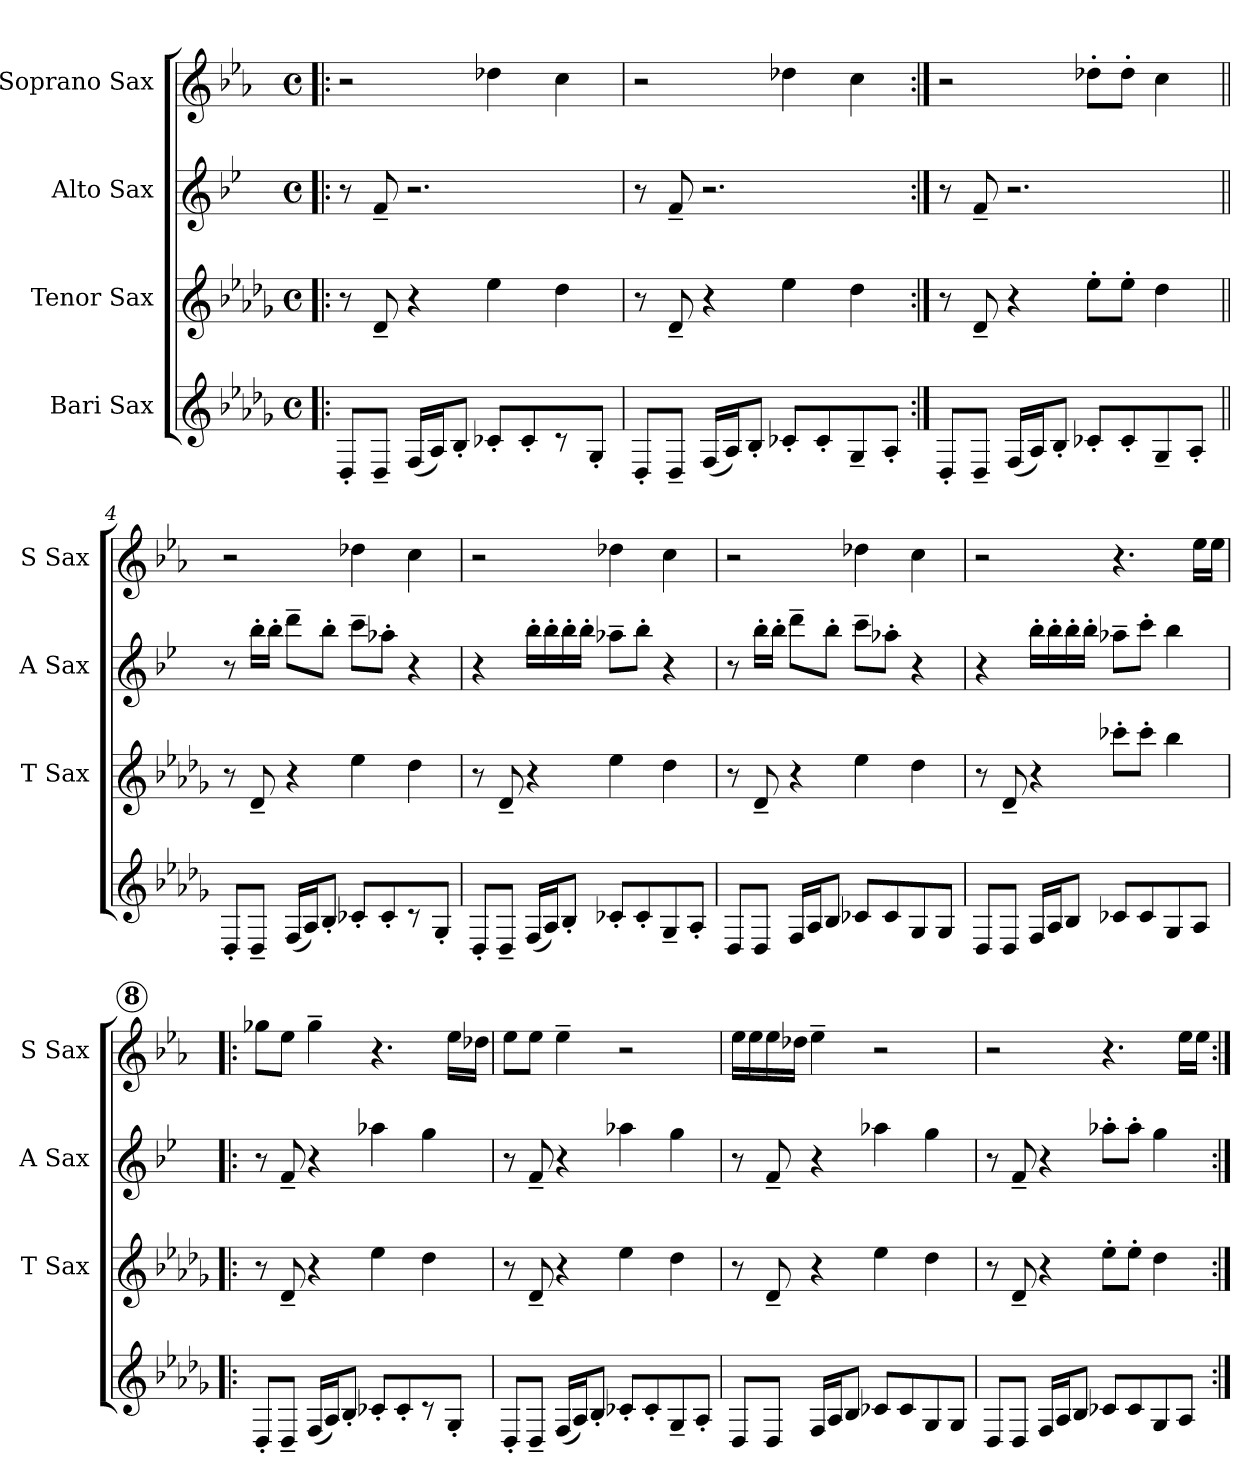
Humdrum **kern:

**kern	**kern	**kern	**kern
*part4	*part3	*part2	*part1
*staff4	*staff3	*staff2	*staff1
*I"Bari Sax	*I"Tenor Sax	*I"Alto Sax	*I"Soprano Sax
*	*I'T Sax	*I'A Sax	*I'S Sax
*clefG2	*clefG2	*clefG2	*clefG2
*ITrd12c21	*ITrd8c14	*ITrd5c9	*ITrd1c2
*k[b-e-a-d-g-]	*k[b-e-a-d-g-]	*k[b-e-a-d-g-]	*k[b-e-a-d-g-]
*D-:	*D-:	*D-:	*D-:
*M4/4	*M4/4	*M4/4	*M4/4
*met(c)	*met(c)	*met(c)	*met(c)
*MM116	*MM116	*MM116	*MM116
=1!|:	=1!|:	=1!|:	=1!|:
8DD-'</L	8r	8r	2r
8DD-~</J	8D-~</	8A-~</	.
(<16FF/LL	4r	2.r	.
16AA-/J)	.	.	.
8BB-'</J	.	.	.
8C-X'</L	4e->\	.	4cc-X>\
8C-'</	.	.	.
8r	4d->\	.	4b->\
8GG-'</J	.	.	.
=2	=2	=2	=2
8DD-'</L	8r	8r	2r
8DD-~</J	8D-~</	8A-~</	.
(<16FF/LL	4r	2.r	.
16AA-/J)	.	.	.
8BB-'</J	.	.	.
8C-X'</L	4e->\	.	4cc-X>\
8C-'</	.	.	.
8GG-~</	4d->\	.	4b->\
8AA-'</J	.	.	.
=3:|!	=3:|!	=3:|!	=3:|!
8DD-'</L	8r	8r	2r
8DD-~</J	8D-~</	8A-~</	.
(<16FF/LL	4r	2.r	.
16AA-/J)	.	.	.
8BB-'</J	.	.	.
8C-X'</L	8e-'>\L	.	8cc-X'>\L
8C-'</	8e-'>\J	.	8cc-'>\J
8GG-~</	4d->\	.	4b->\
8AA-'</J	.	.	.
=4||	=4||	=4||	=4||
8DD-'</L	8r	8r	2r
8DD-~</J	8D-~</	16dd-'>\LL	.
.	.	16dd-'>\JJ	.
(<16FF/LL	4r	8ff~>\L	.
16AA-/J)	.	.	.
8BB-'</J	.	8dd-'>\J	.
8C-X'</L	4e->\	8ee-~>\L	4cc-X>\
8C-'</	.	8cc-X'>\J	.
8r	4d->\	4r	4b->\
8GG-'</J	.	.	.
=5	=5	=5	=5
8DD-'</L	8r	4r	2r
8DD-~</J	8D-~</	.	.
(<16FF/LL	4r	16dd-'>\LL	.
16AA-/J)	.	16dd-'>\	.
8BB-'</J	.	16dd-'>\	.
.	.	16dd-'>\JJ	.
8C-X'</L	4e->\	8cc-X~>\L	4cc-X>\
8C-'</	.	8dd-'>\J	.
8GG-~</	4d->\	4r	4b->\
8AA-'</J	.	.	.
=6	=6	=6	=6
8DD-/L	8r	8r	2r
8DD-/J	8D-~</	16dd-'>\LL	.
.	.	16dd-'>\JJ	.
16FF/LL	4r	8ff~>\L	.
16AA-/J	.	.	.
8BB-/J	.	8dd-'>\J	.
8C-/L	4e->\	(<8ee-~>\L	4cc-X>\
8C-/	.	8cc-X'>\J	.
8GG-/	4d->\	4r	4b->\
8GG-/J	.	.	.
!!LO:LB:g=z
=7	=7	=7	=7
8DD-/L	8r	4r	2r
8DD-/J	8D-~</	.	.
16FF/LL	4r	16dd-'>\LL	.
16AA-/J	.	16dd-'>\	.
8BB-/J	.	16dd-'>\	.
.	.	16dd-'>\JJ	.
8C-/L	8cc-X'>\L	8cc-X~>\L	4.r
8C-/	8cc-'>\J	8ee-'>\J	.
8GG-/	4b->\	4dd->\	.
8AA-/J	.	.	16dd-\LL
.	.	.	16dd-\JJ
!!LO:REH:place=s1:a:B:enc=circle:fs=10.8:t=8
=8!|:	=8!|:	=8!|:	=8!|:
8DD-'</L	8r	8r	8ff-X\L
8DD-~</J	8D-~</	8A-~</	8dd-\J
(<16FF/LL	4r	4r	4ff-~>\
16AA-/J)	.	.	.
8BB-'</J	.	.	.
8C-X'</L	4e->\	4cc-X>\	4.r
8C-'</	.	.	.
8r	4d->\	4b->\	.
8GG-'</J	.	.	16dd-\LL
.	.	.	16cc-X\JJ
=9	=9	=9	=9
8DD-'</L	8r	8r	8dd-\L
8DD-~</J	8D-~</	8A-~</	8dd-\J
(<16FF/LL	4r	4r	4dd-~>\
16AA-/J)	.	.	.
8BB-'</J	.	.	.
8C-X'</L	4e->\	4cc-X>\	2r
8C-'</	.	.	.
8GG-~</	4d->\	4b->\	.
8AA-'</J	.	.	.
=10	=10	=10	=10
8DD-/L	8r	8r	16dd-\LL
.	.	.	16dd-\
8DD-/J	8D-~</	8A-~</	16dd-\
.	.	.	16cc-X\JJ
16FF/LL	4r	4r	4dd-~>\
16AA-/J	.	.	.
8BB-/J	.	.	.
8C-/L	4e->\	4cc-X>\	2r
8C-/	.	.	.
8GG-/	4d->\	4b->\	.
8GG-/J	.	.	.
=11	=11	=11	=11
8DD-/L	8r	8r	2r
8DD-/J	8D-~</	8A-~</	.
16FF/LL	4r	4r	.
16AA-/J	.	.	.
8BB-/J	.	.	.
8C-/L	8e-'>\L	8cc-X'>\L	4.r
8C-/	8e-'>\J	8cc-'>\J	.
8GG-/	4d->\	4b->\	.
8AA-/J	.	.	16dd-\LL
.	.	.	16dd-\JJ
=:|!	=:|!	=:|!	=:|!
*-	*-	*-	*-
